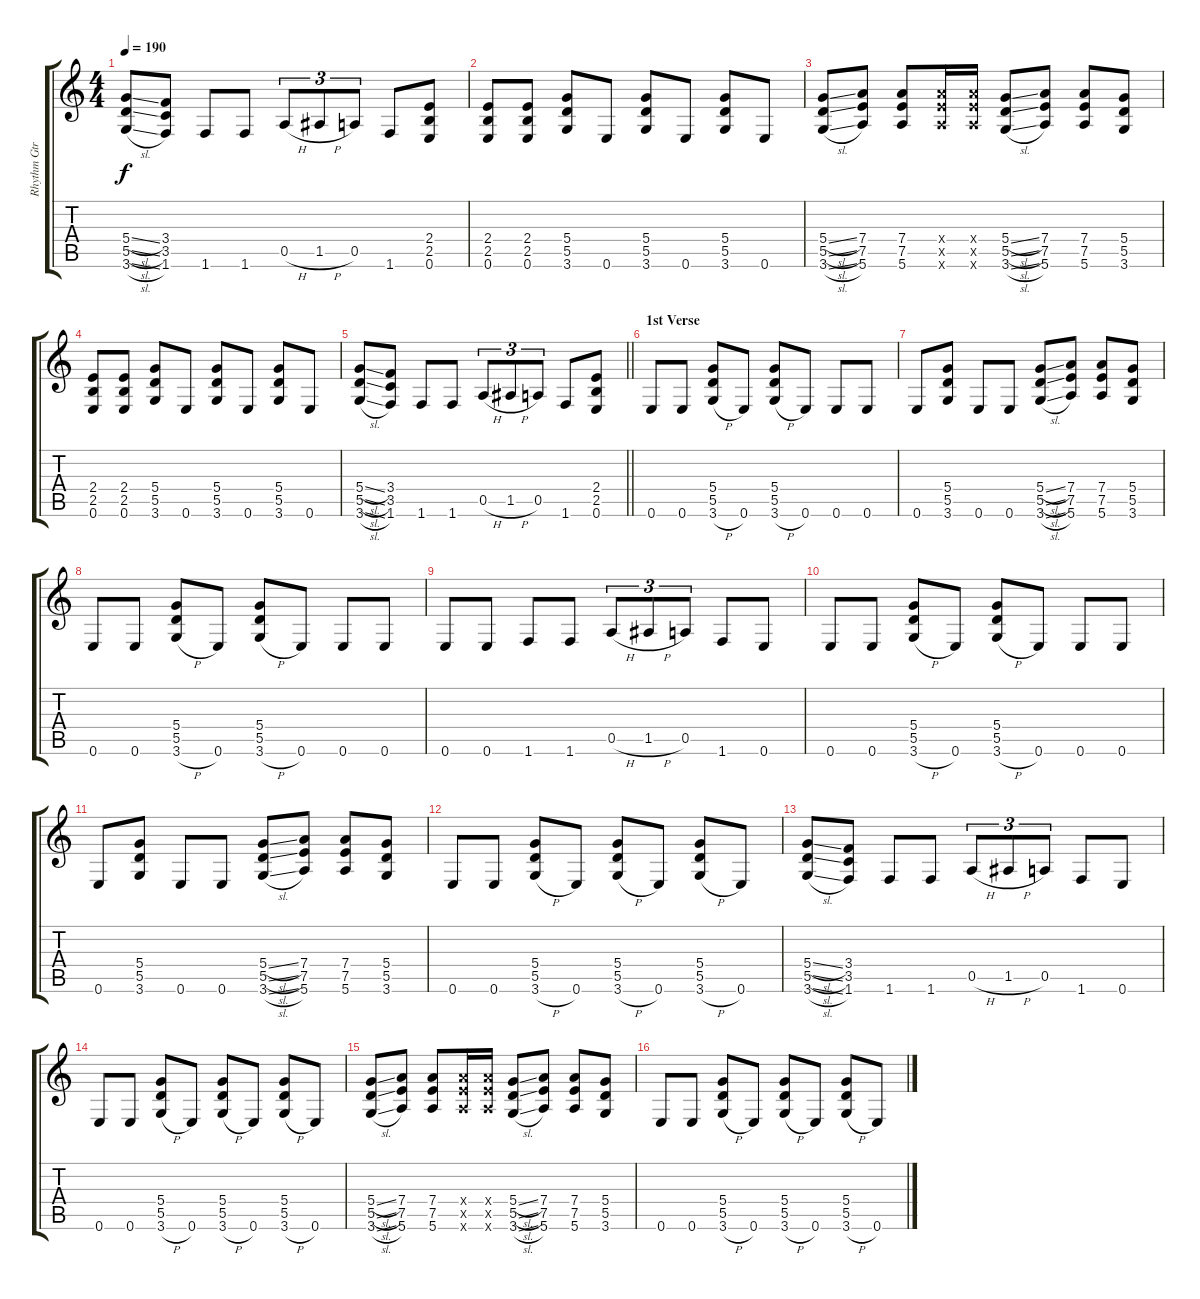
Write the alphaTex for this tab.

\track ("Rhythm Gtr. I" "Rhythm Gtr") {instrument overdrivenguitar}
\staff {score tabs}
\tuning (E4 B3 G3 D3 A2 E2) {hide}
\ts (4 4)
\tempo 190
\clef g2
\ks c
(5.4{sl} 5.5{sl} 3.6{sl}).8{dy f} (3.4 3.5 1.6).8 1.6.8 1.6.8 0.5{h}.8{tu (3 2)} 1.5{h}.8{tu (3 2)} 0.5.8{tu (3 2)} 1.6.8 (2.4 2.5 0.6).8 |
(2.4 2.5 0.6).8 (2.4 2.5 0.6).8 (5.4 5.5 3.6).8 0.6.8 (5.4 5.5 3.6).8 0.6.8 (5.4 5.5 3.6).8 0.6.8 |
(5.4{sl} 5.5{sl} 3.6{sl}).8 (7.4 7.5 5.6).8 (7.4 7.5 5.6).8 (7.4{x} 7.5{x} 5.6{x}).16 (7.4{x} 7.5{x} 5.6{x}).16 (5.4{sl} 5.5{sl} 3.6{sl}).8 (7.4 7.5 5.6).8 (7.4 7.5 5.6).8 (5.4 5.5 3.6).8 |
(2.4 2.5 0.6).8 (2.4 2.5 0.6).8 (5.4 5.5 3.6).8 0.6.8 (5.4 5.5 3.6).8 0.6.8 (5.4 5.5 3.6).8 0.6.8 |
\barLineRight lightlight
(5.4{sl} 5.5{sl} 3.6{sl}).8 (3.4 3.5 1.6).8 1.6.8 1.6.8 0.5{h}.8{tu (3 2)} 1.5{h}.8{tu (3 2)} 0.5.8{tu (3 2)} 1.6.8 (2.4 2.5 0.6).8 |
\section ("" "1st Verse")
0.6.8 0.6.8 (5.4 5.5 3.6{h}).8 0.6.8 (5.4 5.5 3.6{h}).8 0.6.8 0.6.8 0.6.8 |
0.6.8 (5.4 5.5 3.6).8 0.6.8 0.6.8 (5.4{sl} 5.5{sl} 3.6{sl}).8 (7.4 7.5 5.6).8 (7.4 7.5 5.6).8 (5.4 5.5 3.6).8 |
0.6.8 0.6.8 (5.4 5.5 3.6{h}).8 0.6.8 (5.4 5.5 3.6{h}).8 0.6.8 0.6.8 0.6.8 |
0.6.8 0.6.8 1.6.8 1.6.8 0.5{h}.8{tu (3 2)} 1.5{h}.8{tu (3 2)} 0.5.8{tu (3 2)} 1.6.8 0.6.8 |
0.6.8 0.6.8 (5.4 5.5 3.6{h}).8 0.6.8 (5.4 5.5 3.6{h}).8 0.6.8 0.6.8 0.6.8 |
0.6.8 (5.4 5.5 3.6).8 0.6.8 0.6.8 (5.4{sl} 5.5{sl} 3.6{sl}).8 (7.4 7.5 5.6).8 (7.4 7.5 5.6).8 (5.4 5.5 3.6).8 |
0.6.8 0.6.8 (5.4 5.5 3.6{h}).8 0.6.8 (5.4 5.5 3.6{h}).8 0.6.8 (5.4 5.5 3.6{h}).8 0.6.8 |
(5.4{sl} 5.5{sl} 3.6{sl}).8 (3.4 3.5 1.6).8 1.6.8 1.6.8 0.5{h}.8{tu (3 2)} 1.5{h}.8{tu (3 2)} 0.5.8{tu (3 2)} 1.6.8 0.6.8 |
0.6.8 0.6.8 (5.4 5.5 3.6{h}).8 0.6.8 (5.4 5.5 3.6{h}).8 0.6.8 (5.4 5.5 3.6{h}).8 0.6.8 |
(5.4{sl} 5.5{sl} 3.6{sl}).8 (7.4 7.5 5.6).8 (7.4 7.5 5.6).8 (7.4{x} 7.5{x} 5.6{x}).16 (7.4{x} 7.5{x} 5.6{x}).16 (5.4{sl} 5.5{sl} 3.6{sl}).8 (7.4 7.5 5.6).8 (7.4 7.5 5.6).8 (5.4 5.5 3.6).8 |
0.6.8 0.6.8 (5.4 5.5 3.6{h}).8 0.6.8 (5.4 5.5 3.6{h}).8 0.6.8 (5.4 5.5 3.6{h}).8 0.6.8
